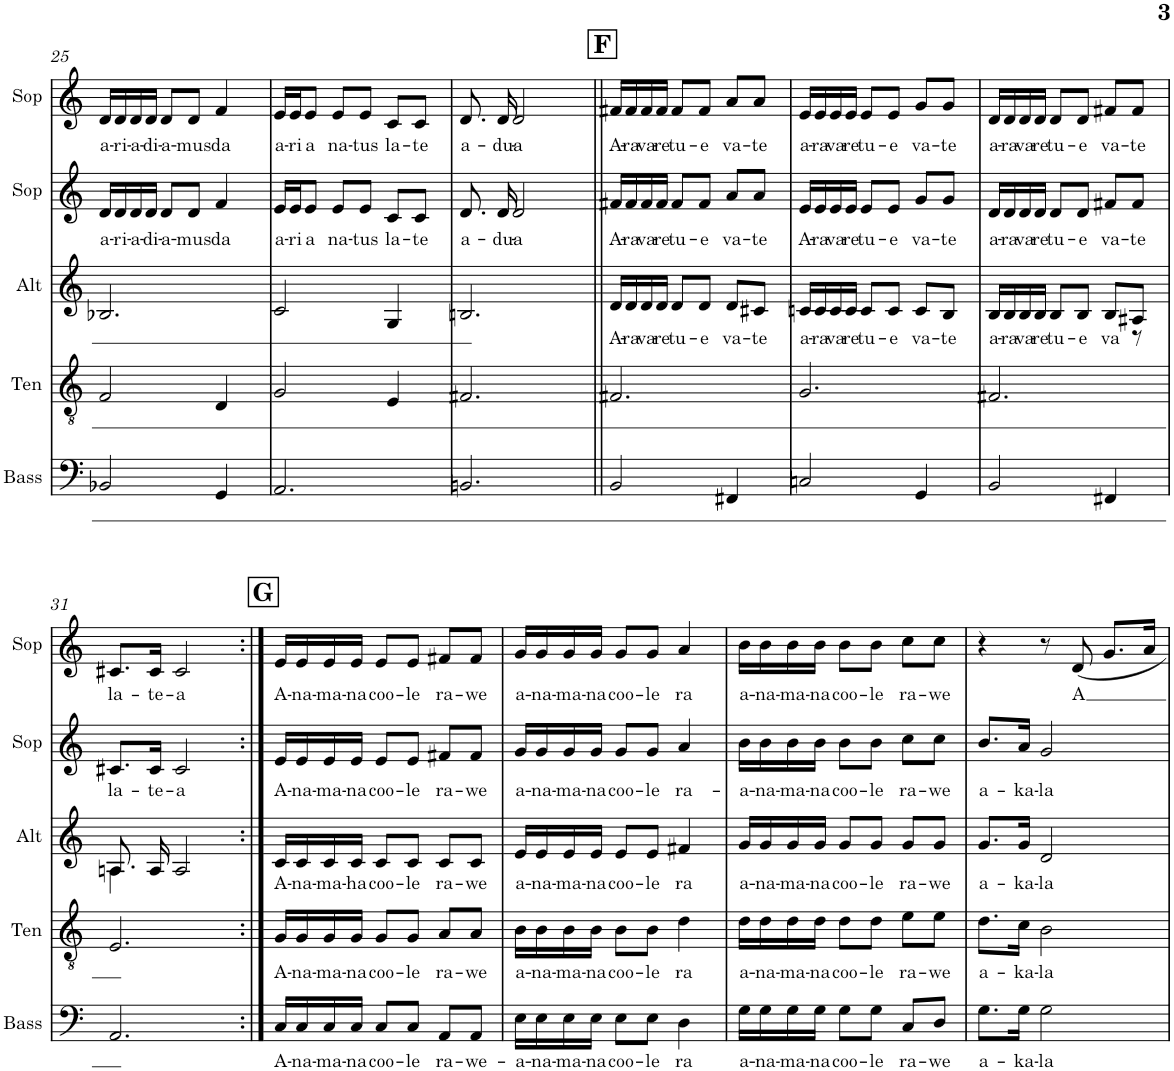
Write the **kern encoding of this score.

**kern	**text	**kern	**text	**kern	**text	**kern	**text	**kern	**text
*part5	*part5	*part4	*part4	*part3	*part3	*part2	*part2	*part1	*part1
*staff5	*staff5	*staff4	*staff4	*staff3	*staff3	*staff2	*staff2	*staff1	*staff1
*I"Bass	*	*I"Tenor	*	*I"Alto	*	*I"Soprano	*	*I"Soprano	*
*I'Bass	*	*I'Ten	*	*I'Alt	*	*I'Sop	*	*I'Sop	*
!!LO:PB:g=z
*clefF4	*	*clefGv2	*	*clefG2	*	*clefG2	*	*clefG2	*
*k[]	*	*k[]	*	*k[]	*	*k[]	*	*k[]	*
*M3/4	*	*M3/4	*	*M3/4	*	*M3/4	*	*M3/4	*
=25	=25	=25	=25	=25	=25	=25	=25	=25	=25
!	!	!	!	!	!	!	!LO:LY:b	!	!LO:LY:b
2BB-X/	.	2F/	.	2.B-X/	.	16d/LL	a-	16d/LL	a-
!	!	!	!	!	!	!	!LO:LY:b	!	!LO:LY:b
.	.	.	.	.	.	16d/	-ri-	16d/	-ri-
!	!	!	!	!	!	!	!LO:LY:b	!	!LO:LY:b
.	.	.	.	.	.	16d/	-a-	16d/	-a-
!	!	!	!	!	!	!	!LO:LY:b	!	!LO:LY:b
.	.	.	.	.	.	16d/JJ	-di-	16d/JJ	-di-
!	!	!	!	!	!	!	!LO:LY:b	!	!LO:LY:b
.	.	.	.	.	.	8d/L	-a-	8d/L	-a-
!	!	!	!	!	!	!	!LO:LY:b	!	!LO:LY:b
.	.	.	.	.	.	8d/J	-mus	8d/J	-mus
!	!	!	!	!	!	!	!LO:LY:b	!	!LO:LY:b
4GG/	.	4D/	.	.	.	4f/	da	4f/	da
=26	=26	=26	=26	=26	=26	=26	=26	=26	=26
!	!	!	!	!	!	!	!LO:LY:b	!	!LO:LY:b
2.AA/	.	2G/	.	2c/	.	16e/LL	a-	16e/LL	a-
!	!	!	!	!	!	!	!LO:LY:b	!	!LO:LY:b
.	.	.	.	.	.	16e/J	-ri	16e/J	-ri
!	!	!	!	!	!	!	!LO:LY:b	!	!LO:LY:b
.	.	.	.	.	.	8e/J	a	8e/J	a
!	!	!	!	!	!	!	!LO:LY:b	!	!LO:LY:b
.	.	.	.	.	.	8e/L	na-	8e/L	na-
!	!	!	!	!	!	!	!LO:LY:b	!	!LO:LY:b
.	.	.	.	.	.	8e/J	-tus	8e/J	-tus
!	!	!	!	!	!	!	!LO:LY:b	!	!LO:LY:b
.	.	4E/	.	4G/	.	8c/L	la-	8c/L	la-
!	!	!	!	!	!	!	!LO:LY:b	!	!LO:LY:b
.	.	.	.	.	.	8c/J	-te	8c/J	-te
=27	=27	=27	=27	=27	=27	=27	=27	=27	=27
!	!	!	!	!	!	!	!LO:LY:b	!	!LO:LY:b
2.BBn/	.	2.F#X/	.	2.Bn/	.	8.d/	a-	8.d/	a-
!	!	!	!	!	!	!	!LO:LY:b	!	!LO:LY:b
.	.	.	.	.	.	16d/	-du-	16d/	-du-
!	!	!	!	!	!	!	!LO:LY:b	!	!LO:LY:b
.	.	.	.	.	.	2d/	-a	2d/	-a
!!LO:REH:place=s1:a:B:cj:fs=14:t=F
=28||	=28||	=28||	=28||	=28||	=28||	=28||	=28||	=28||	=28||
!	!	!	!	!	!LO:LY:b	!	!LO:LY:b	!	!LO:LY:b
2BB/	.	2.F#X/	.	16d/LL	A-	16f#X/LL	A-	16f#X/LL	A-
!	!	!	!	!	!LO:LY:b	!	!LO:LY:b	!	!LO:LY:b
.	.	.	.	16d/	-ra-	16f#/	-ra-	16f#/	-ra-
!	!	!	!	!	!LO:LY:b	!	!LO:LY:b	!	!LO:LY:b
.	.	.	.	16d/	-va-	16f#/	-va-	16f#/	-va-
!	!	!	!	!	!LO:LY:b	!	!LO:LY:b	!	!LO:LY:b
.	.	.	.	16d/JJ	-re	16f#/JJ	-re	16f#/JJ	-re
!	!	!	!	!	!LO:LY:b	!	!LO:LY:b	!	!LO:LY:b
.	.	.	.	8d/L	tu-	8f#/L	tu-	8f#/L	tu-
!	!	!	!	!	!LO:LY:b	!	!LO:LY:b	!	!LO:LY:b
.	.	.	.	8d/J	-e	8f#/J	-e	8f#/J	-e
!	!	!	!	!	!LO:LY:b	!	!LO:LY:b	!	!LO:LY:b
4FF#X/	.	.	.	8d/L	va-	8a/L	va-	8a/L	va-
!	!	!	!	!	!LO:LY:b	!	!LO:LY:b	!	!LO:LY:b
.	.	.	.	8c#X/J	-te	8a/J	-te	8a/J	-te
=29	=29	=29	=29	=29	=29	=29	=29	=29	=29
!	!	!	!	!	!LO:LY:b	!	!LO:LY:b	!	!LO:LY:b
2Cn/	.	2.G/	.	16cn/LL	a-	16e/LL	A-	16e/LL	a-
!	!	!	!	!	!LO:LY:b	!	!LO:LY:b	!	!LO:LY:b
.	.	.	.	16c/	-ra-	16e/	-ra-	16e/	-ra-
!	!	!	!	!	!LO:LY:b	!	!LO:LY:b	!	!LO:LY:b
.	.	.	.	16c/	-va-	16e/	-va-	16e/	-va-
!	!	!	!	!	!LO:LY:b	!	!LO:LY:b	!	!LO:LY:b
.	.	.	.	16c/JJ	-re	16e/JJ	-re	16e/JJ	-re
!	!	!	!	!	!LO:LY:b	!	!LO:LY:b	!	!LO:LY:b
.	.	.	.	8c/L	tu-	8e/L	tu-	8e/L	tu-
!	!	!	!	!	!LO:LY:b	!	!LO:LY:b	!	!LO:LY:b
.	.	.	.	8c/J	-e	8e/J	-e	8e/J	-e
!	!	!	!	!	!LO:LY:b	!	!LO:LY:b	!	!LO:LY:b
4GG/	.	.	.	8c/L	va-	8g/L	va-	8g/L	va-
!	!	!	!	!	!LO:LY:b	!	!LO:LY:b	!	!LO:LY:b
.	.	.	.	8B/J	-te	8g/J	-te	8g/J	-te
=30	=30	=30	=30	=30	=30	=30	=30	=30	=30
!	!	!	!	!	!LO:LY:b	!	!LO:LY:b	!	!LO:LY:b
*	*	*	*	*^	*	*	*	*	*
2BB/	.	2.F#X/	.	16B/LL	8ryy	a-	16d/LL	a-	16d/LL	a-
!	!	!	!	!	!	!LO:LY:b	!	!LO:LY:b	!	!LO:LY:b
.	.	.	.	16B/	.	-ra-	16d/	-ra-	16d/	-ra-
*	*	*	*	*v	*v	*	*	*	*	*
!	!	!	!	!	!LO:LY:b	!	!LO:LY:b	!	!LO:LY:b
.	.	.	.	16B/	-va-	16d/	-va-	16d/	-va-
!	!	!	!	!	!LO:LY:b	!	!LO:LY:b	!	!LO:LY:b
.	.	.	.	16B/JJ	-re	16d/JJ	-re	16d/JJ	-re
!	!	!	!	!	!LO:LY:b	!	!LO:LY:b	!	!LO:LY:b
.	.	.	.	8B/L	tu-	8d/L	tu-	8d/L	tu-
!	!	!	!	!	!LO:LY:b	!	!LO:LY:b	!	!LO:LY:b
.	.	.	.	8B/J	-e	8d/J	-e	8d/J	-e
!	!	!	!	!	!LO:LY:b	!	!LO:LY:b	!	!LO:LY:b
4FF#X/	.	.	.	8B/L	va	8f#X/L	va-	8f#X/L	va-
*	*	*	*	*^	*	*	*	*	*
!	!	!	!	!	!	!	!	!LO:LY:b	!	!LO:LY:b
.	.	.	.	8A#X/J	8r	.	8f#/J	-te	8f#/J	-te
!!LO:LB:g=z
=31	=31	=31	=31	=31	=31	=31	=31	=31	=31	=31
!	!	!	!	!	!	!	!	!LO:LY:b	!	!LO:LY:b
2.AA/	.	2.E/	.	8.A/	4.An\	.	8.c#X/L	la-	8.c#X/L	la-
!	!	!	!	!	!	!	!	!LO:LY:b	!	!LO:LY:b
.	.	.	.	16A/	.	.	16c#/Jk	-te-	16c#/Jk	-te-
!	!	!	!	!	!	!	!	!LO:LY:b	!	!LO:LY:b
.	.	.	.	2A/	.	.	2c#/	-a	2c#/	-a
.	.	.	.	.	4.ryy	.	.	.	.	.
!!LO:REH:place=s1:a:B:cj:fs=14:t=G
=32:|!	=32:|!	=32:|!	=32:|!	=32:|!	=32:|!	=32:|!	=32:|!	=32:|!	=32:|!	=32:|!
!	!LO:LY:b	!	!LO:LY:b	!	!	!LO:LY:b	!	!LO:LY:b	!	!LO:LY:b
*	*	*	*	*v	*v	*	*	*	*	*
16C/LL	A-	16G/LL	A-	16c/LL	A-	16e/LL	A-	16e/LL	A-
!	!LO:LY:b	!	!LO:LY:b	!	!LO:LY:b	!	!LO:LY:b	!	!LO:LY:b
16C/	-na-	16G/	-na-	16c/	-na-	16e/	-na-	16e/	-na-
!	!LO:LY:b	!	!LO:LY:b	!	!LO:LY:b	!	!LO:LY:b	!	!LO:LY:b
16C/	-ma-	16G/	-ma-	16c/	-ma-	16e/	-ma-	16e/	-ma-
!	!LO:LY:b	!	!LO:LY:b	!	!LO:LY:b	!	!LO:LY:b	!	!LO:LY:b
16C/JJ	-na	16G/JJ	-na	16c/JJ	-ha	16e/JJ	-na	16e/JJ	-na
!	!LO:LY:b	!	!LO:LY:b	!	!LO:LY:b	!	!LO:LY:b	!	!LO:LY:b
8C/L	coo-	8G/L	coo-	8c/L	coo-	8e/L	coo-	8e/L	coo-
!	!LO:LY:b	!	!LO:LY:b	!	!LO:LY:b	!	!LO:LY:b	!	!LO:LY:b
8C/J	-le	8G/J	-le	8c/J	-le	8e/J	-le	8e/J	-le
!	!LO:LY:b	!	!LO:LY:b	!	!LO:LY:b	!	!LO:LY:b	!	!LO:LY:b
8AA/L	ra-	8A/L	ra-	8c/L	ra-	8f#X/L	ra-	8f#X/L	ra-
!	!LO:LY:b	!	!LO:LY:b	!	!LO:LY:b	!	!LO:LY:b	!	!LO:LY:b
8AA/J	-we-	8A/J	-we	8c/J	-we	8f#/J	-we	8f#/J	-we
=33	=33	=33	=33	=33	=33	=33	=33	=33	=33
!	!LO:LY:b	!	!LO:LY:b	!	!LO:LY:b	!	!LO:LY:b	!	!LO:LY:b
16E\LL	a-	16B\LL	a-	16e/LL	a-	16g/LL	a-	16g/LL	a-
!	!LO:LY:b	!	!LO:LY:b	!	!LO:LY:b	!	!LO:LY:b	!	!LO:LY:b
16E\	-na-	16B\	-na-	16e/	-na-	16g/	-na-	16g/	-na-
!	!LO:LY:b	!	!LO:LY:b	!	!LO:LY:b	!	!LO:LY:b	!	!LO:LY:b
16E\	-ma-	16B\	-ma-	16e/	-ma-	16g/	-ma-	16g/	-ma-
!	!LO:LY:b	!	!LO:LY:b	!	!LO:LY:b	!	!LO:LY:b	!	!LO:LY:b
16E\JJ	-na	16B\JJ	-na	16e/JJ	-na	16g/JJ	-na	16g/JJ	-na
!	!LO:LY:b	!	!LO:LY:b	!	!LO:LY:b	!	!LO:LY:b	!	!LO:LY:b
8E\L	coo-	8B\L	coo-	8e/L	coo-	8g/L	coo-	8g/L	coo-
!	!LO:LY:b	!	!LO:LY:b	!	!LO:LY:b	!	!LO:LY:b	!	!LO:LY:b
8E\J	-le	8B\J	-le	8e/J	-le	8g/J	-le	8g/J	-le
!	!LO:LY:b	!	!LO:LY:b	!	!LO:LY:b	!	!LO:LY:b	!	!LO:LY:b
4D\	ra	4d\	ra	4f#X/	ra	4a/	ra-	4a/	ra
=34	=34	=34	=34	=34	=34	=34	=34	=34	=34
!	!LO:LY:b	!	!LO:LY:b	!	!LO:LY:b	!	!LO:LY:b	!	!LO:LY:b
16G\LL	a-	16d\LL	a-	16g/LL	a-	16b\LL	a-	16b\LL	a-
!	!LO:LY:b	!	!LO:LY:b	!	!LO:LY:b	!	!LO:LY:b	!	!LO:LY:b
16G\	-na-	16d\	-na-	16g/	-na-	16b\	-na-	16b\	-na-
!	!LO:LY:b	!	!LO:LY:b	!	!LO:LY:b	!	!LO:LY:b	!	!LO:LY:b
16G\	-ma-	16d\	-ma-	16g/	-ma-	16b\	-ma-	16b\	-ma-
!	!LO:LY:b	!	!LO:LY:b	!	!LO:LY:b	!	!LO:LY:b	!	!LO:LY:b
16G\JJ	-na	16d\JJ	-na	16g/JJ	-na	16b\JJ	-na	16b\JJ	-na
!	!LO:LY:b	!	!LO:LY:b	!	!LO:LY:b	!	!LO:LY:b	!	!LO:LY:b
8G\L	coo-	8d\L	coo-	8g/L	coo-	8b\L	coo-	8b\L	coo-
!	!LO:LY:b	!	!LO:LY:b	!	!LO:LY:b	!	!LO:LY:b	!	!LO:LY:b
8G\J	-le	8d\J	-le	8g/J	-le	8b\J	-le	8b\J	-le
!	!LO:LY:b	!	!LO:LY:b	!	!LO:LY:b	!	!LO:LY:b	!	!LO:LY:b
8C/L	ra-	8e\L	ra-	8g/L	ra-	8cc\L	ra-	8cc\L	ra-
!	!LO:LY:b	!	!LO:LY:b	!	!LO:LY:b	!	!LO:LY:b	!	!LO:LY:b
8D/J	-we	8e\J	-we	8g/J	-we	8cc\J	-we	8cc\J	-we
=35	=35	=35	=35	=35	=35	=35	=35	=35	=35
!	!LO:LY:b	!	!LO:LY:b	!	!LO:LY:b	!	!LO:LY:b	!	!
8.G\L	a-	8.d\L	a-	8.g/L	a-	8.b/L	a-	4r	.
!	!LO:LY:b	!	!LO:LY:b	!	!LO:LY:b	!	!LO:LY:b	!	!
16G\Jk	-ka-	16c\Jk	-ka-	16g/Jk	-ka-	16a/Jk	-ka-	.	.
!	!LO:LY:b	!	!LO:LY:b	!	!LO:LY:b	!	!LO:LY:b	!	!
2G\	-la	2B\	-la	2d/	-la	2g/	-la	8r	.
!	!	!	!	!	!	!	!	!	!LO:LY:b
.	.	.	.	.	.	.	.	8d/	A
.	.	.	.	.	.	.	.	8.g/L	.
.	.	.	.	.	.	.	.	16a/Jk	.
=	=	=	=	=	=	=	=	=	=
*-	*-	*-	*-	*-	*-	*-	*-	*-	*-
